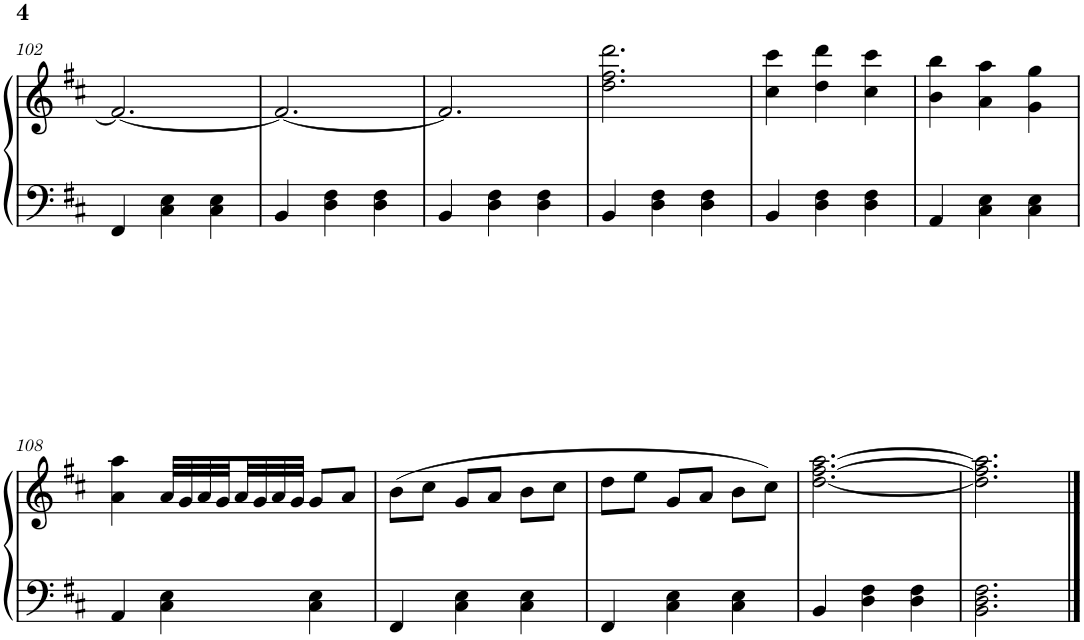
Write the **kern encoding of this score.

**kern	**kern
*part1	*part1
*staff2	*staff1
*I"Piano	*
*I'Pno.	*
!!LO:PB:g=z
*clefF4	*clefG2
*k[f#c#]	*k[f#c#]
*M3/4	*M3/4
=102	=102
4FF#/	2.f#/_
4C#\ 4E\	.
4C#\ 4E\	.
=103	=103
4BB/	2.f#/_
4D\ 4F#\	.
4D\ 4F#\	.
=104	=104
4BB/	2.f#/]
4D\ 4F#\	.
4D\ 4F#\	.
=105	=105
4BB/	2.dd\ 2.ff#\ 2.ddd\
4D\ 4F#\	.
4D\ 4F#\	.
=106	=106
4BB/	4cc#\ 4ccc#\
4D\ 4F#\	4dd\ 4ddd\
4D\ 4F#\	4cc#\ 4ccc#\
=107	=107
4AA/	4b\ 4bb\
4C#\ 4E\	4a\ 4aa\
4C#\ 4E\	4g\ 4gg\
!!LO:LB:g=z
=108	=108
4AA/	4a\ 4aa\
4C#\ 4E\	32a/LLL
.	32g/
.	32a/
.	32g/
.	32a/
.	32g/
.	32a/
.	32g/JJJ
4C#\ 4E\	8g/L
.	8a/J
=109	=109
4FF#/	(8b\L
.	8cc#\J
4C#\ 4E\	8g/L
.	8a/J
4C#\ 4E\	8b\L
.	8cc#\J
=110	=110
4FF#/	8dd\L
.	8ee\J
4C#\ 4E\	8g/L
.	8a/J
4C#\ 4E\	8b\L
.	8cc#\J)
=111	=111
4BB/	[2.dd\ [2.ff#\ [2.aa\
4D\ 4F#\	.
4D\ 4F#\	.
=112	=112
2.BB\ 2.D\ 2.F#\	2.dd\] 2.ff#\] 2.aa\]
==	==
*-	*-
